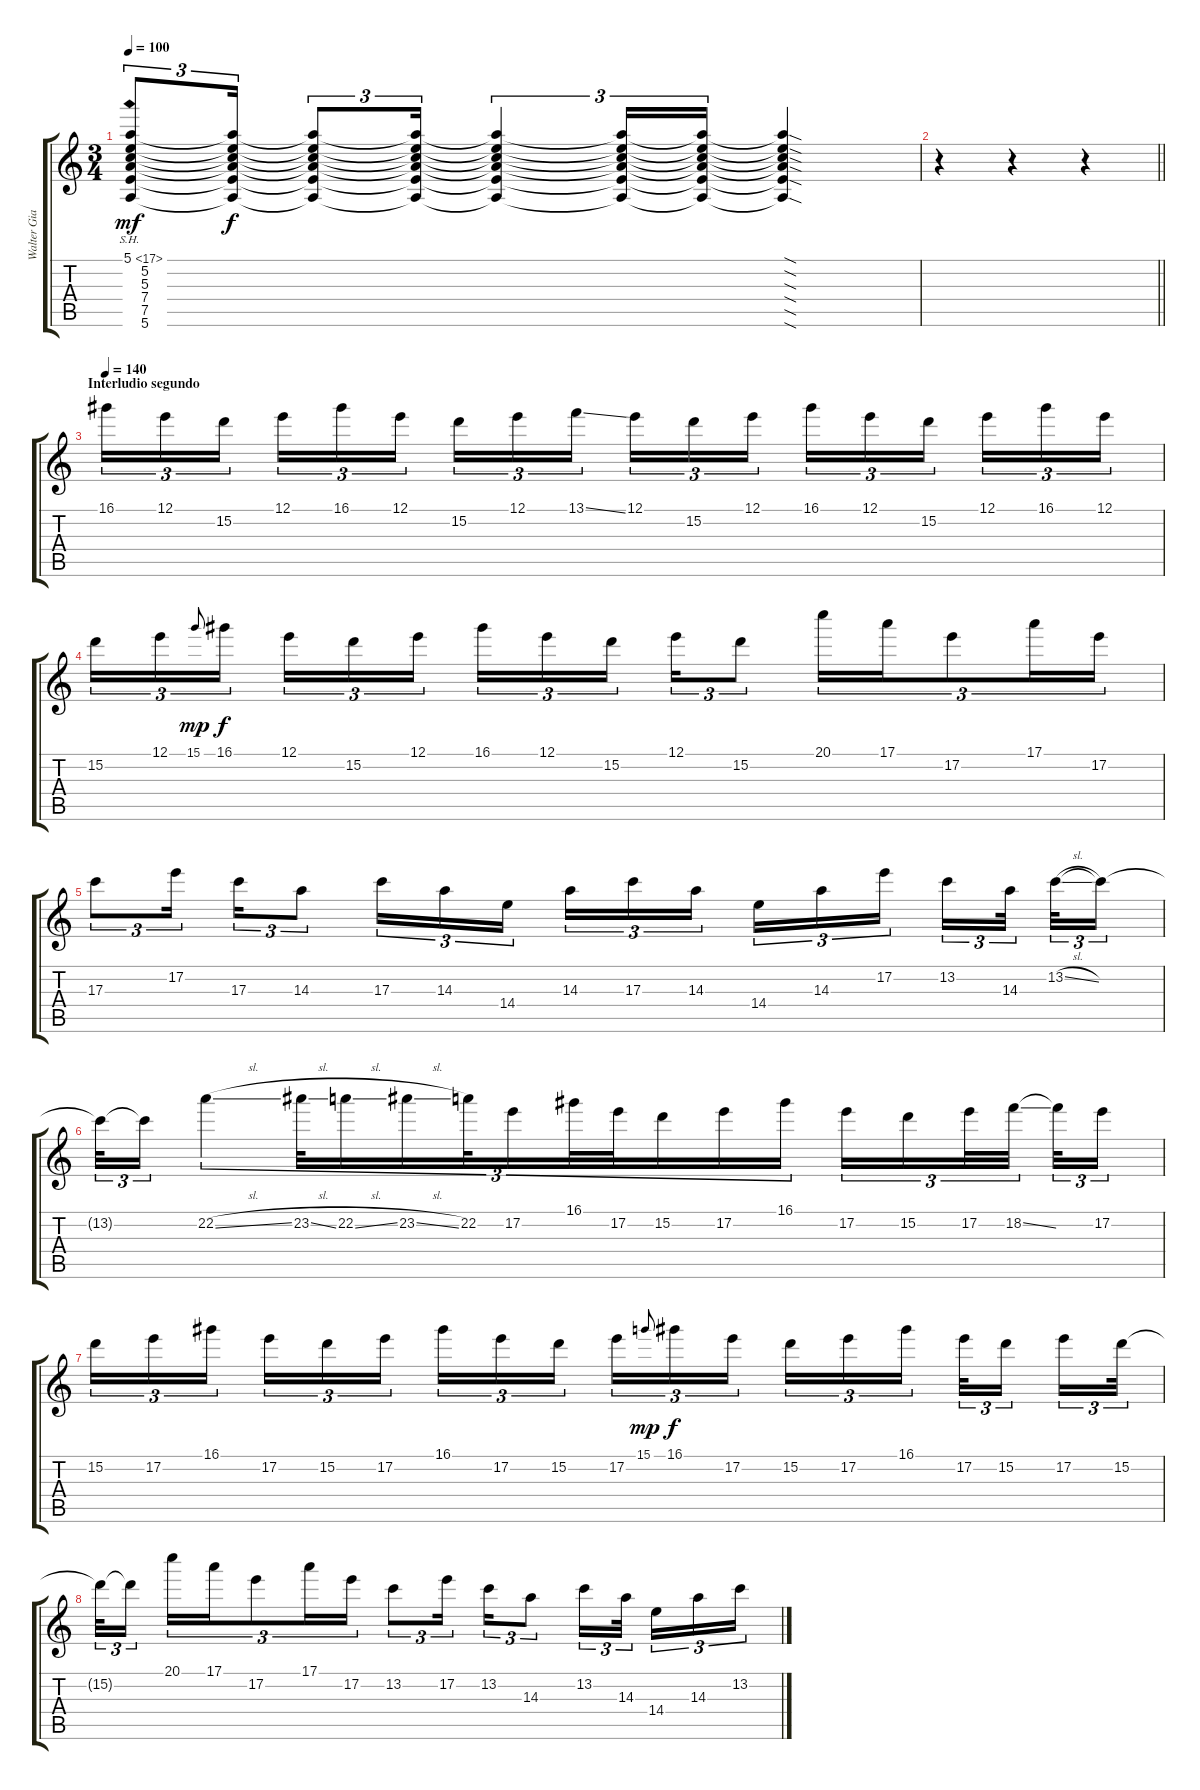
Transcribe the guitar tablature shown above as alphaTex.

\track ("Walter Giardino" "Walter Gia") {instrument distortionguitar}
\staff {score tabs}
\tuning (E4 B3 G3 D3 A2 E2) {hide}
\ts (3 4)
\tempo 100
\clef g2
\ks c
(5.1{sh 12} 5.2{t} 5.3 7.4 7.5 5.6).8{tu (3 2) dy mf} (5.1{t} 5.2{t} 5.3{t} 7.4{t} 7.5{t} 5.6{t}).16{tu (3 2) dy f} (5.1{t} 5.2{t} 5.3{t} 7.4{t} 7.5{t} 5.6{t}).8{tu (3 2)} (5.1{t} 5.2{t} 5.3{t} 7.4{t} 7.5{t} 5.6{t}).16{tu (3 2)} (5.1{t} 5.2{t} 5.3{t} 7.4{t} 7.5{t} 5.6{t}).4{tu (3 2)} (5.1{t} 5.2{t} 5.3{t} 7.4{t} 7.5{t} 5.6{t}).16{tu (3 2)} (5.1{t} 5.2{t} 5.3{t} 7.4{t} 7.5{t} 5.6{t}).16{tu (3 2)} (5.1{sod t} 5.2{sod t} 5.3{sod t} 7.4{sod t} 7.5{sod t} 5.6{sod t}).4 |
\barLineRight lightlight
r.4 r.4 r.4 |
\section ("" "Interludio segundo")
\tempo 140
16.1.16{tu (3 2)} 12.1.16{tu (3 2)} 15.2.16{tu (3 2) beam splitsecondary} 12.1.16{tu (3 2)} 16.1.16{tu (3 2)} 12.1.16{tu (3 2)} 15.2.16{tu (3 2)} 12.1.16{tu (3 2)} 13.1{ss}.16{tu (3 2) beam splitsecondary} 12.1.16{tu (3 2)} 15.2.16{tu (3 2)} 12.1.16{tu (3 2)} 16.1.16{tu (3 2)} 12.1.16{tu (3 2)} 15.2.16{tu (3 2) beam splitsecondary} 12.1.16{tu (3 2)} 16.1.16{tu (3 2)} 12.1.16{tu (3 2)} |
15.2.16{tu (3 2)} 12.1.16{tu (3 2)} 15.1.8{gr onbeat dy mp} 16.1.16{tu (3 2) dy f beam splitsecondary} 12.1.16{tu (3 2)} 15.2.16{tu (3 2)} 12.1.16{tu (3 2)} 16.1.16{tu (3 2)} 12.1.16{tu (3 2)} 15.2.16{tu (3 2) beam splitsecondary} 12.1.16{tu (3 2)} 15.2.8{tu (3 2)} 20.1.16{tu (3 2)} 17.1.16{tu (3 2)} 17.2.8{tu (3 2)} 17.1.16{tu (3 2)} 17.2.16{tu (3 2)} |
17.3.8{tu (3 2)} 17.2.16{tu (3 2) beam splitsecondary} 17.3.16{tu (3 2)} 14.3.8{tu (3 2)} 17.3.16{tu (3 2)} 14.3.16{tu (3 2)} 14.4.16{tu (3 2) beam splitsecondary} 14.3.16{tu (3 2)} 17.3.16{tu (3 2)} 14.3.16{tu (3 2)} 14.4.16{tu (3 2)} 14.3.16{tu (3 2)} 17.2.16{tu (3 2) beam splitsecondary} 13.2.16{tu (3 2)} 14.3.32{tu (3 2) beam splitsecondary} 13.2{sl}.32{tu (3 2)} 13.2{t}.16{tu (3 2)} |
13.2{t}.32{tu (3 2)} 13.2{t}.16{tu (3 2)} 22.2{sl}.4{tu (3 2)} 23.2{sl}.32{tu (3 2)} 22.2{sl}.16{tu (3 2)} 23.2{sl}.16{tu (3 2)} 22.2.32{tu (3 2)} 17.2.16{tu (3 2)} 16.1.32{tu (3 2)} 17.2.32{tu (3 2)} 15.2.16{tu (3 2)} 17.2.16{tu (3 2)} 16.1.16{tu (3 2) beam splitsecondary} 17.2.16{tu (3 2)} 15.2.16{tu (3 2)} 17.2.32{tu (3 2)} 18.2{ss}.32{tu (3 2) beam splitsecondary} 18.2{t}.32{tu (3 2)} 17.2.16{tu (3 2)} |
15.2.16{tu (3 2)} 17.2.16{tu (3 2)} 16.1.16{tu (3 2) beam splitsecondary} 17.2.16{tu (3 2)} 15.2.16{tu (3 2)} 17.2.16{tu (3 2)} 16.1.16{tu (3 2)} 17.2.16{tu (3 2)} 15.2.16{tu (3 2) beam splitsecondary} 17.2.16{tu (3 2)} 15.1.8{gr onbeat dy mp} 16.1.16{tu (3 2) dy f} 17.2.16{tu (3 2)} 15.2.16{tu (3 2)} 17.2.16{tu (3 2)} 16.1.16{tu (3 2) beam splitsecondary} 17.2.32{tu (3 2)} 15.2.16{tu (3 2) beam splitsecondary} 17.2.16{tu (3 2)} 15.2.32{tu (3 2)} |
15.2{t}.32{tu (3 2)} 15.2{t}.16{tu (3 2) beam splitsecondary} 20.1.16{tu (3 2)} 17.1.16{tu (3 2)} 17.2.8{tu (3 2)} 17.1.16{tu (3 2)} 17.2.16{tu (3 2)} 13.2.8{tu (3 2)} 17.2.16{tu (3 2) beam splitsecondary} 13.2.16{tu (3 2)} 14.3.8{tu (3 2)} 13.2.16{tu (3 2)} 14.3.32{tu (3 2) beam splitsecondary} 14.4.16{tu (3 2)} 14.3.16{tu (3 2)} 13.2.16{tu (3 2)}
